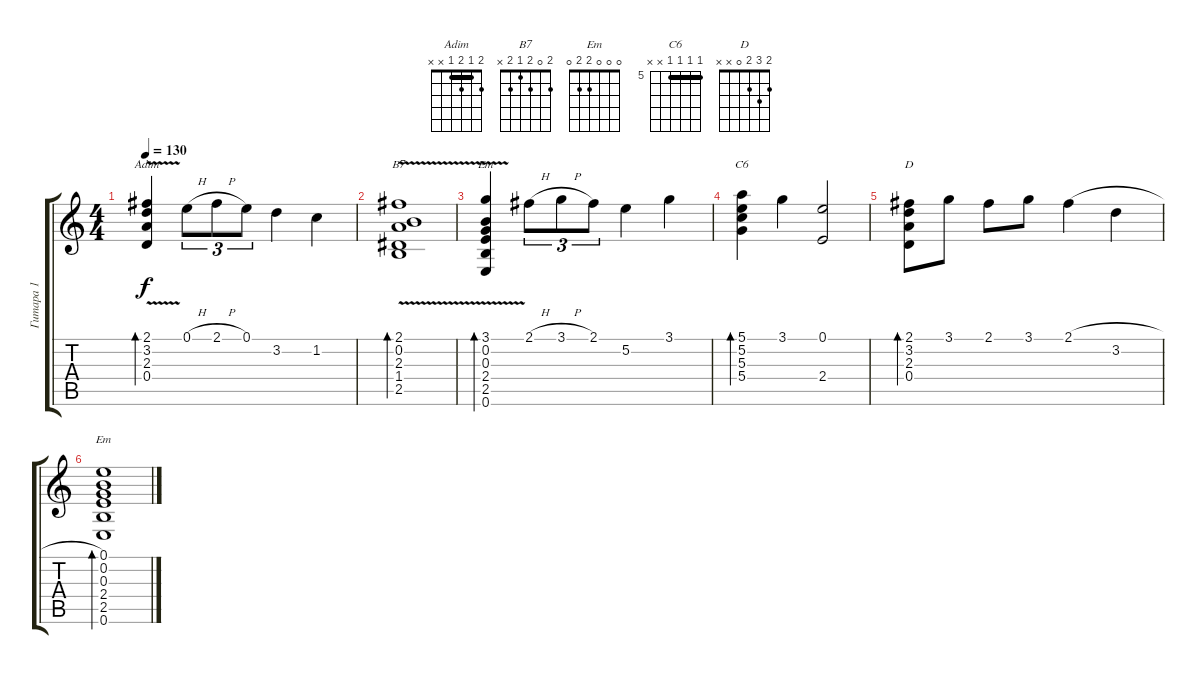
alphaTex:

\track ("Гитара 1" "Гитара 1") {instrument acousticguitarsteel}
\staff {score tabs}
\tuning (E4 B3 G3 D3 A2 E2) {hide}
\chord ("Adim" 2 1 2 1 x x) {barre 1}
\chord ("B7" 2 0 2 1 2 x)
\chord ("Em" 3 0 0 2 2 0)
\chord ("C6" 5 5 5 5 x x) {firstfret 5 barre 5}
\chord ("D" 2 3 2 0 x x)
\chord ("Em" 0 0 0 2 2 0)
\ts (4 4)
\tempo 130
\clef g2
\ks c
(2.1{v} 3.2{v} 2.3{v} 0.4{v}).4{bd 240 ch "Adim" dy f} 0.1{h}.8{tu (3 2)} 2.1{h}.8{tu (3 2)} 0.1.8{tu (3 2)} 3.2.4 1.2.4 |
(2.1{v} 0.2{v} 2.3{v} 1.4{v} 2.5{v}).1{bd 240 ch "B7"} |
(3.1{v} 0.2{v} 0.3{v} 2.4{v} 2.5{v} 0.6{v}).4{bd 240 ch "Em"} 2.1{h}.8{tu (3 2)} 3.1{h}.8{tu (3 2)} 2.1.8{tu (3 2)} 5.2.4 3.1.4 |
(5.1 5.2 5.3 5.4).4{bd 240 ch "C6"} 3.1.4 (0.1 2.4).2 |
(2.1 3.2 2.3 0.4).8{bd 240 ch "D"} 3.1.8 2.1.8 3.1.8 2.1{h}.4 3.2.4 |
(0.1 0.2 0.3 2.4 2.5 0.6).1{bd 480 ch "Em"}
